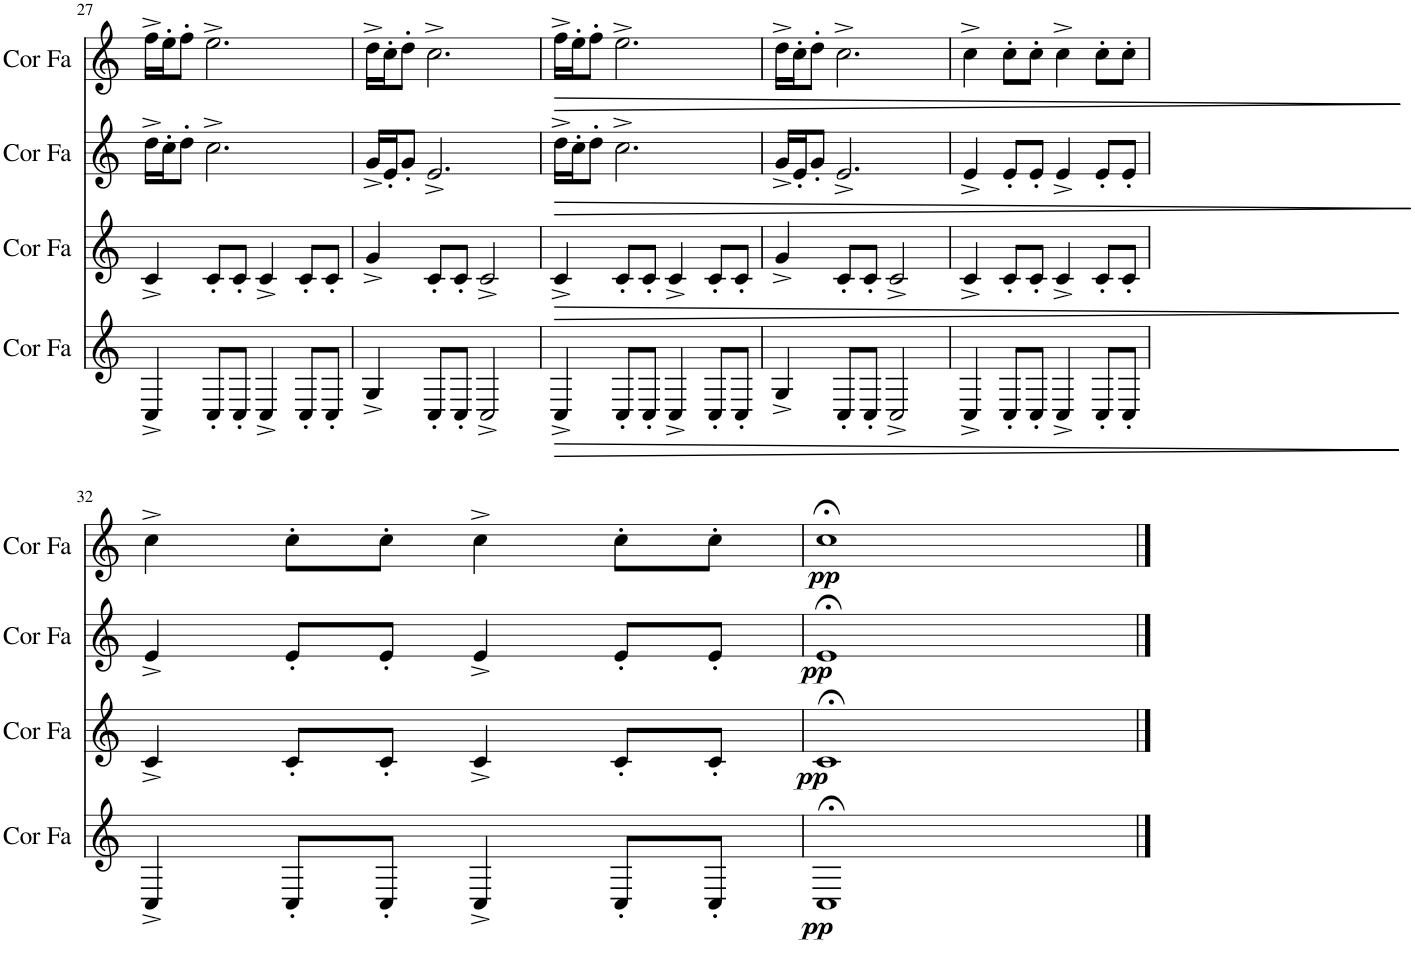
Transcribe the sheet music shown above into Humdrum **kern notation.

**kern	**dynam	**kern	**dynam	**kern	**dynam	**kern	**dynam
*part4	*part4	*part3	*part3	*part2	*part2	*part1	*part1
*staff4	*staff4	*staff3	*staff3	*staff2	*staff2	*staff1	*staff1
*I"Cor en Fa	*	*I"Cor en Fa	*	*I"Cor en Fa	*	*I"Cor en Fa	*
*I'Cor Fa	*	*I'Cor Fa	*	*I'Cor Fa	*	*I'Cor Fa	*
!!LO:PB:g=z
*clefG2	*	*clefG2	*	*clefG2	*	*clefG2	*
*Trd4c7	*	*Trd4c7	*	*Trd4c7	*	*Trd4c7	*
*k[]	*	*k[]	*	*k[]	*	*k[]	*
*M4/4	*	*M4/4	*	*M4/4	*	*M4/4	*
=27	=27	=27	=27	=27	=27	=27	=27
4C^/	.	4c^/	.	16dd^\LL	.	16ff^\LL	.
.	.	.	.	16cc'\J	.	16ee'\J	.
.	.	.	.	8dd'\J	.	8ff'\J	.
8C'/L	.	8c'/L	.	2.cc^\	.	2.ee^\	.
8C'/J	.	8c'/J	.	.	.	.	.
4C^/	.	4c^/	.	.	.	.	.
8C'/L	.	8c'/L	.	.	.	.	.
8C'/J	.	8c'/J	.	.	.	.	.
=28	=28	=28	=28	=28	=28	=28	=28
4G^/	.	4g^/	.	16g^/LL	.	16dd^\LL	.
.	.	.	.	16e'/J	.	16cc'\J	.
.	.	.	.	8g'/J	.	8dd'\J	.
8C'/L	.	8c'/L	.	2.e^/	.	2.cc^\	.
8C'/J	.	8c'/J	.	.	.	.	.
2C^/	.	2c^/	.	.	.	.	.
=29	=29	=29	=29	=29	=29	=29	=29
!	!LO:HP:b	!	!LO:HP:b	!	!LO:HP:b	!	!LO:HP:b
4C^/	>	4c^/	>	16dd^\LL	>	16ff^\LL	>
.	.	.	.	16cc'\J	.	16ee'\J	.
.	.	.	.	8dd'\J	.	8ff'\J	.
8C'/L	.	8c'/L	.	2.cc^\	.	2.ee^\	.
8C'/J	.	8c'/J	.	.	.	.	.
4C^/	.	4c^/	.	.	.	.	.
8C'/L	.	8c'/L	.	.	.	.	.
8C'/J	.	8c'/J	.	.	.	.	.
.	]	.	]	.	]	.	]
=30	=30	=30	=30	=30	=30	=30	=30
4G^/	.	4g^/	.	16g^/LL	.	16dd^\LL	.
.	.	.	.	16e'/J	.	16cc'\J	.
.	.	.	.	8g'/J	.	8dd'\J	.
8C'/L	.	8c'/L	.	2.e^/	.	2.cc^\	.
8C'/J	.	8c'/J	.	.	.	.	.
2C^/	.	2c^/	.	.	.	.	.
=31	=31	=31	=31	=31	=31	=31	=31
4C^/	.	4c^/	.	4e^/	.	4cc^\	.
8C'/L	.	8c'/L	.	8e'/L	.	8cc'\L	.
8C'/J	.	8c'/J	.	8e'/J	.	8cc'\J	.
4C^/	.	4c^/	.	4e^/	.	4cc^\	.
8C'/L	.	8c'/L	.	8e'/L	.	8cc'\L	.
8C'/J	.	8c'/J	.	8e'/J	.	8cc'\J	.
!!LO:LB:g=z
=32	=32	=32	=32	=32	=32	=32	=32
4C^/	.	4c^/	.	4e^/	.	4cc^\	.
8C'/L	.	8c'/L	.	8e'/L	.	8cc'\L	.
8C'/J	.	8c'/J	.	8e'/J	.	8cc'\J	.
4C^/	.	4c^/	.	4e^/	.	4cc^\	.
8C'/L	.	8c'/L	.	8e'/L	.	8cc'\L	.
8C'/J	.	8c'/J	.	8e'/J	.	8cc'\J	.
=33	=33	=33	=33	=33	=33	=33	=33
!	!LO:DY:b	!	!LO:DY:b	!	!LO:DY:b	!	!LO:DY:b
1C;<	pp	1c;<	pp	1e;<	pp	1cc;<	pp
==	==	==	==	==	==	==	==
*-	*-	*-	*-	*-	*-	*-	*-
